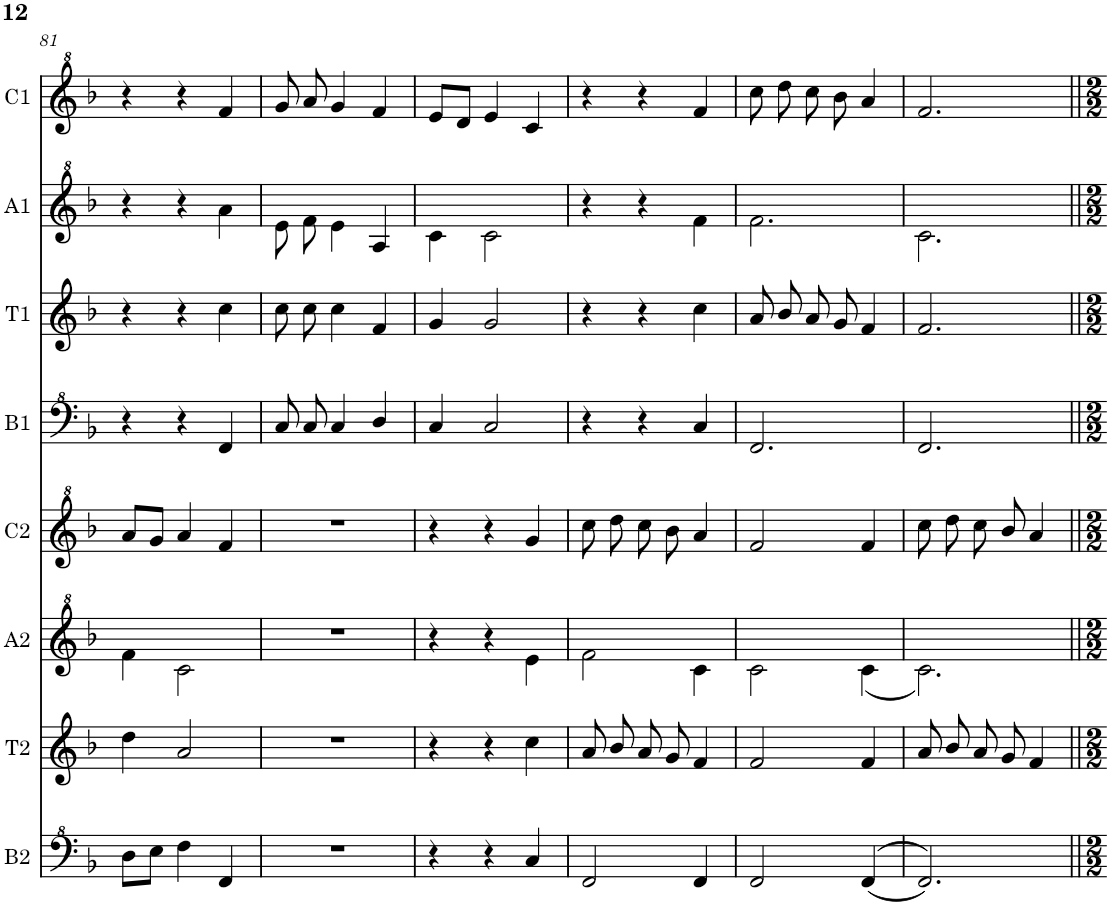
**kern	**kern	**kern	**kern	**kern	**kern	**kern	**kern
*part8	*part7	*part6	*part5	*part4	*part3	*part2	*part1
*staff8	*staff7	*staff6	*staff5	*staff4	*staff3	*staff2	*staff1
*I"Bass 2	*I"Tenor 2	*I"Alto 2	*I"Cantus 2	*I"Bass 1	*I"Tenor 1	*I"Alto 1	*I"Cantus 1
*I'B2	*I'T2	*I'A2	*I'C2	*I'B1	*I'T1	*I'A1	*I'C1
!!LO:PB:g=z
*clefF^4	*clefG2	*clefG^2	*clefG^2	*clefF^4	*clefG2	*clefG^2	*clefG^2
*k[b-]	*k[b-]	*k[b-]	*k[b-]	*k[b-]	*k[b-]	*k[b-]	*k[b-]
*M3/4	*M3/4	*M3/4	*M3/4	*M3/4	*M3/4	*M3/4	*M3/4
=81	=81	=81	=81	=81	=81	=81	=81
8d\L	4dd\	4ff\	8aa/L	4r	4r	4r	4r
8e\J	.	.	8gg/J	.	.	.	.
4f\	2a/	2cc\	4aa/	4r	4r	4r	4r
4F/	.	.	4ff/	4F/	4cc\	4aa\	4ff/
=82	=82	=82	=82	=82	=82	=82	=82
2.r	2.r	2.r	2.r	8c/L	8cc\L	8ee\L	8gg/
.	.	.	.	8c/J	8cc\J	8ff\J	8aa/
.	.	.	.	4c/	4cc\	4ee\	4gg/
.	.	.	.	4d/	4f/	4a/	4ff/
=83	=83	=83	=83	=83	=83	=83	=83
4r	4r	4r	4r	4c/	4g/	4cc\	8ee/L
.	.	.	.	.	.	.	8dd/J
4r	4r	4r	4r	2c/	2g/	2cc\	4ee/
4c/	4cc\	4ee\	4gg/	.	.	.	4cc/
=84	=84	=84	=84	=84	=84	=84	=84
2F/	8a/L	2ff\	8ccc\	4r	4r	4r	4r
.	8b-/J	.	8ddd\	.	.	.	.
.	8a/L	.	8ccc\	4r	4r	4r	4r
.	8g/J	.	8bb-\	.	.	.	.
4F/	4f/	4cc\	4aa/	4c/	4cc\	4ff\	4ff/
=85	=85	=85	=85	=85	=85	=85	=85
2F/	2f/	2cc\	2ff/	2.F/	8a/L	2.ff\	8ccc\
.	.	.	.	.	8b-/J	.	8ddd\
.	.	.	.	.	8a/L	.	8ccc\
.	.	.	.	.	8g/J	.	8bb-\
(<(>4F/	4f/	(<4cc\	4ff/	.	4f/	.	4aa/
=86	=86	=86	=86	=86	=86	=86	=86
2.F/))	8a/L	2.cc\)	8ccc\	2.F/	2.f/	2.cc\	2.ff/
.	8b-/J	.	8ddd\	.	.	.	.
.	8a/L	.	8ccc\	.	.	.	.
.	8g/J	.	8bb-/	.	.	.	.
.	4f/	.	4aa/	.	.	.	.
=||	=||	=||	=||	=||	=||	=||	=||
*-	*-	*-	*-	*-	*-	*-	*-
